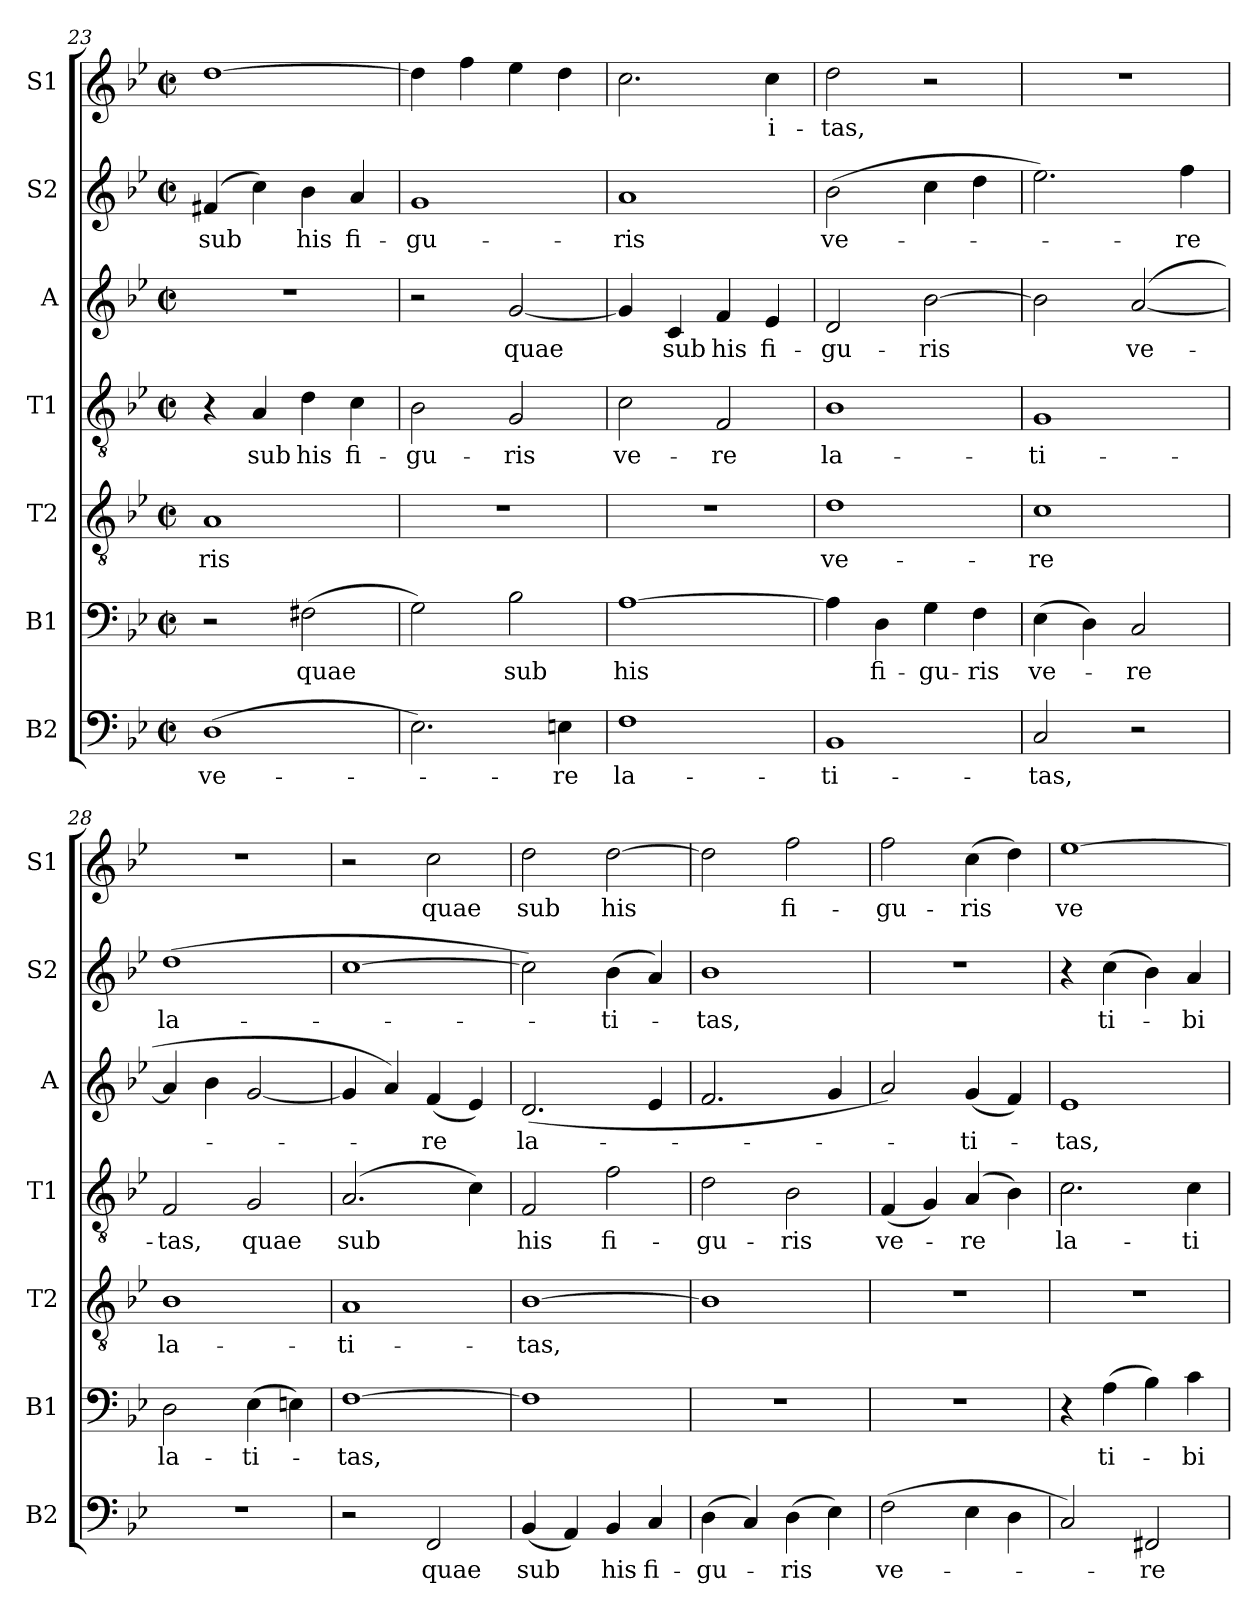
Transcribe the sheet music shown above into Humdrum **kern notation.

**kern	**text	**kern	**text	**kern	**text	**kern	**text	**kern	**text	**kern	**text	**kern	**text
*part7	*part7	*part6	*part6	*part5	*part5	*part4	*part4	*part3	*part3	*part2	*part2	*part1	*part1
*staff7	*staff7	*staff6	*staff6	*staff5	*staff5	*staff4	*staff4	*staff3	*staff3	*staff2	*staff2	*staff1	*staff1
*I"B2	*	*I"B1	*	*I"T2	*	*I"T1	*	*I"A	*	*I"S2	*	*I"S1	*
*I'B2	*	*I'B1	*	*I'T2	*	*I'T1	*	*I'A	*	*I'S2	*	*I'S1	*
*clefF4	*	*clefF4	*	*clefGv2	*	*clefGv2	*	*clefG2	*	*clefG2	*	*clefG2	*
*k[b-e-]	*	*k[b-e-]	*	*k[b-e-]	*	*k[b-e-]	*	*k[b-e-]	*	*k[b-e-]	*	*k[b-e-]	*
*M2/2	*	*M2/2	*	*M2/2	*	*M2/2	*	*M2/2	*	*M2/2	*	*M2/2	*
*met(c|)	*	*met(c|)	*	*met(c|)	*	*met(c|)	*	*met(c|)	*	*met(c|)	*	*met(c|)	*
=23	=23	=23	=23	=23	=23	=23	=23	=23	=23	=23	=23	=23	=23
!	!LO:LY:b	!	!	!	!LO:LY:b	!	!	!	!	!	!LO:LY:b	!	!
(>1D	ve-	2r	.	1A	-ris	4r	.	1r	.	(>4f#X/	sub	[1dd	.
!	!	!	!	!	!	!	!LO:LY:b	!	!	!	!	!	!
.	.	.	.	.	.	4A/	sub	.	.	4cc\)	.	.	.
!	!	!	!LO:LY:b	!	!	!	!LO:LY:b	!	!	!	!LO:LY:b	!	!
.	.	(>2F#X\	quae	.	.	4d\	his	.	.	4b-\	his	.	.
!	!	!	!	!	!	!	!LO:LY:b	!	!	!	!LO:LY:b	!	!
.	.	.	.	.	.	4c\	fi-	.	.	4a/	fi-	.	.
=24	=24	=24	=24	=24	=24	=24	=24	=24	=24	=24	=24	=24	=24
!	!	!	!	!	!	!	!LO:LY:b	!	!	!	!LO:LY:b	!	!
2.E-\)	.	2G\)	.	1r	.	2B-\	-gu-	2r	.	1g	-gu-	4dd\]	.
.	.	.	.	.	.	.	.	.	.	.	.	4ff\	.
!	!	!	!LO:LY:b	!	!	!	!LO:LY:b	!	!LO:LY:b	!	!	!	!
.	.	2B-\	sub	.	.	2G/	-ris	[2g/	quae	.	.	4ee-\	.
!	!LO:LY:b	!	!	!	!	!	!	!	!	!	!	!	!
4En\	-re	.	.	.	.	.	.	.	.	.	.	4dd\	.
=25	=25	=25	=25	=25	=25	=25	=25	=25	=25	=25	=25	=25	=25
!	!LO:LY:b	!	!LO:LY:b	!	!	!	!LO:LY:b	!	!	!	!LO:LY:b	!	!
1F	la-	[1A	his	1r	.	2c\	ve-	4g/]	.	1a	-ris	2.cc\	.
!	!	!	!	!	!	!	!	!	!LO:LY:b	!	!	!	!
.	.	.	.	.	.	.	.	4c/	sub	.	.	.	.
!	!	!	!	!	!	!	!LO:LY:b	!	!LO:LY:b	!	!	!	!
.	.	.	.	.	.	2F/	-re	4f/	his	.	.	.	.
!	!	!	!	!	!	!	!	!	!LO:LY:b	!	!	!	!LO:LY:b
.	.	.	.	.	.	.	.	4e-/	fi-	.	.	4cc\	-i-
=26	=26	=26	=26	=26	=26	=26	=26	=26	=26	=26	=26	=26	=26
!	!LO:LY:b	!	!	!	!LO:LY:b	!	!LO:LY:b	!	!LO:LY:b	!	!LO:LY:b	!	!LO:LY:b
1BB-	-ti-	4A\]	.	1d	ve-	1B-	la-	2d/	-gu-	(>2b-\	ve-	2dd\	-tas,
!	!	!	!LO:LY:b	!	!	!	!	!	!	!	!	!	!
.	.	4D\	fi-	.	.	.	.	.	.	.	.	.	.
!	!	!	!LO:LY:b	!	!	!	!	!	!LO:LY:b	!	!	!	!
.	.	4G\	-gu-	.	.	.	.	[2b-\	-ris	4cc\	.	2r	.
!	!	!	!LO:LY:b	!	!	!	!	!	!	!	!	!	!
.	.	4F\	-ris	.	.	.	.	.	.	4dd\	.	.	.
=27	=27	=27	=27	=27	=27	=27	=27	=27	=27	=27	=27	=27	=27
!	!LO:LY:b	!	!LO:LY:b	!	!LO:LY:b	!	!LO:LY:b	!	!	!	!	!	!
2C/	-tas,	(>4E-\	ve-	1c	-re	1G	-ti-	2b-\]	.	2.ee-\)	.	1r	.
.	.	4D\)	.	.	.	.	.	.	.	.	.	.	.
!	!	!	!LO:LY:b	!	!	!	!	!	!LO:LY:b	!	!	!	!
2r	.	2C/	-re	.	.	.	.	(>[2a/	ve-	.	.	.	.
!	!	!	!	!	!	!	!	!	!	!	!LO:LY:b	!	!
.	.	.	.	.	.	.	.	.	.	4ff\	-re	.	.
=28	=28	=28	=28	=28	=28	=28	=28	=28	=28	=28	=28	=28	=28
!	!	!	!LO:LY:b	!	!LO:LY:b	!	!LO:LY:b	!	!	!	!LO:LY:b	!	!
1r	.	2D\	la-	1B-	la-	2F/	-tas,	4a/]	.	(>1dd	la-	1r	.
.	.	.	.	.	.	.	.	4b-\	.	.	.	.	.
!	!	!	!LO:LY:b	!	!	!	!LO:LY:b	!	!	!	!	!	!
.	.	(>4E-\	-ti-	.	.	2G/	quae	[2g/	.	.	.	.	.
.	.	4En\)	.	.	.	.	.	.	.	.	.	.	.
=29	=29	=29	=29	=29	=29	=29	=29	=29	=29	=29	=29	=29	=29
!	!	!	!LO:LY:b	!	!LO:LY:b	!	!LO:LY:b	!	!	!	!	!	!
2r	.	[1F	-tas,	1A	-ti-	(>2.A/	sub	4g/]	.	[1cc	.	2r	.
.	.	.	.	.	.	.	.	4a/)	.	.	.	.	.
!	!LO:LY:b	!	!	!	!	!	!	!	!LO:LY:b	!	!	!	!LO:LY:b
2FF/	quae	.	.	.	.	.	.	(<4f/	-re	.	.	2cc\	quae
.	.	.	.	.	.	4c\)	.	4e-/)	.	.	.	.	.
!!LO:PB:g=z
=30	=30	=30	=30	=30	=30	=30	=30	=30	=30	=30	=30	=30	=30
!	!LO:LY:b	!	!	!	!LO:LY:b	!	!LO:LY:b	!	!LO:LY:b	!	!	!	!LO:LY:b
(<4BB-/	sub	1F]	.	[1B-	-tas,	2F/	his	(>2.d/	la-	2cc\])	.	2dd\	sub
4AA/)	.	.	.	.	.	.	.	.	.	.	.	.	.
!	!LO:LY:b	!	!	!	!	!	!LO:LY:b	!	!	!	!LO:LY:b	!	!LO:LY:b
4BB-/	his	.	.	.	.	2f\	fi-	.	.	(>4b-\	-ti-	[2dd\	his
!	!LO:LY:b	!	!	!	!	!	!	!	!	!	!	!	!
4C/	fi-	.	.	.	.	.	.	4e-/	.	4a/)	.	.	.
=31	=31	=31	=31	=31	=31	=31	=31	=31	=31	=31	=31	=31	=31
!	!LO:LY:b	!	!	!	!	!	!LO:LY:b	!	!	!	!LO:LY:b	!	!
(>4D\	-gu-	1r	.	1B-]	.	2d\	-gu-	2.f/	.	1b-	-tas,	2dd\]	.
4C/)	.	.	.	.	.	.	.	.	.	.	.	.	.
!	!LO:LY:b	!	!	!	!	!	!LO:LY:b	!	!	!	!	!	!LO:LY:b
(>4D\	-ris	.	.	.	.	2B-\	-ris	.	.	.	.	2ff\	fi-
4E-\)	.	.	.	.	.	.	.	4g/	.	.	.	.	.
=32	=32	=32	=32	=32	=32	=32	=32	=32	=32	=32	=32	=32	=32
!	!LO:LY:b	!	!	!	!	!	!LO:LY:b	!	!	!	!	!	!LO:LY:b
(>2F\	ve-	1r	.	1r	.	(<4F/	ve-	2a/)	.	1r	.	2ff\	-gu-
.	.	.	.	.	.	4G/)	.	.	.	.	.	.	.
!	!	!	!	!	!	!	!LO:LY:b	!	!LO:LY:b	!	!	!	!LO:LY:b
4E-\	.	.	.	.	.	(>4A/	-re	(<4g/	-ti-	.	.	(>4cc\	-ris
4D\	.	.	.	.	.	4B-\)	.	4f/)	.	.	.	4dd\)	.
=33	=33	=33	=33	=33	=33	=33	=33	=33	=33	=33	=33	=33	=33
!	!	!	!	!	!	!	!LO:LY:b	!	!LO:LY:b	!	!	!	!LO:LY:b
2C/)	.	4r	.	1r	.	2.c\	la-	1e-	-tas,	4r	.	[1ee-	ve-
!	!	!	!LO:LY:b	!	!	!	!	!	!	!	!LO:LY:b	!	!
.	.	(>4A\	ti-	.	.	.	.	.	.	(>4cc\	ti-	.	.
!	!LO:LY:b	!	!	!	!	!	!	!	!	!	!	!	!
2FF#X/	-re	4B-\)	.	.	.	.	.	.	.	4b-\)	.	.	.
!	!	!	!LO:LY:b	!	!	!	!LO:LY:b	!	!	!	!LO:LY:b	!	!
.	.	4c\	-bi	.	.	4c\	-ti-	.	.	4a/	-bi	.	.
=	=	=	=	=	=	=	=	=	=	=	=	=	=
*-	*-	*-	*-	*-	*-	*-	*-	*-	*-	*-	*-	*-	*-
